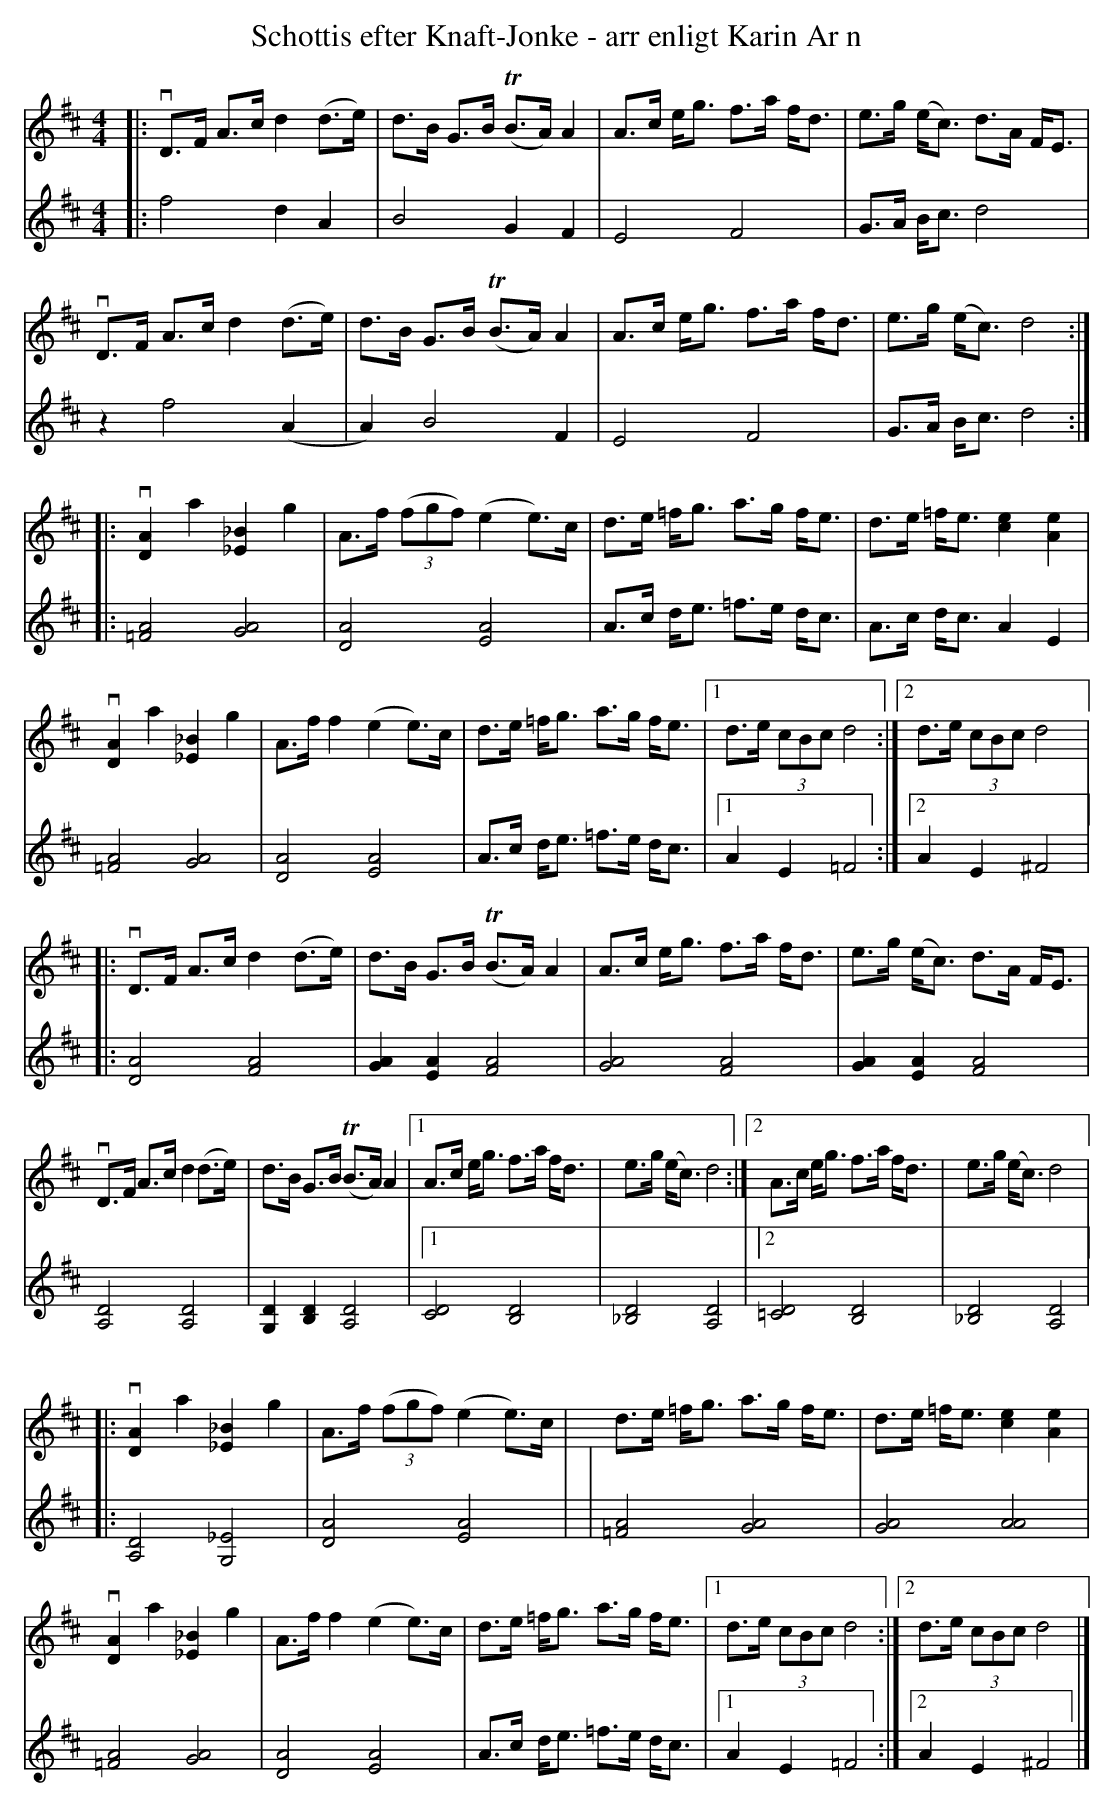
X:1
T: Schottis efter Knaft-Jonke - arr enligt Karin Ar n
M: 4/4
L: 1/8
K: D
V: 1
|: vD>F A>c d2 (d>e) | d>B G>B T(B>A) A2 | A>c e<g f>a f<d | e>g (e<c) d>A F<E |
V: 2
|: f4 d2 A2 | B4 G2 F2 | E4 F4 | G>A B<c d4 |
V: 1
vD>F A>c d2 (d>e) | d>B G>B T(B>A) A2 | A>c e<g f>a f<d | e>g (e<c) d4 :|:
V: 2
z2 f4 (A2 | A2) B4 F2 | E4 F4 | G>A B<c d4 :|:
V: 1
v[DA]2 a2 [_E_B]2 g2 | A>f (3(fgf) (e2 e)>c | d>e =f<g a>g f<e | d>e =f<e [e2c2] [e2A2] |
V: 2
[=FA]4 [GA]4 | [DA]4 [EA]4 | A>c d<e =f>e d<c | A>c d<c A2 E2 |
V: 1
v[DA]2 a2 [_E_B]2 g2 | A>f f2 (e2 e)>c | d>e =f<g a>g f<e |1 d>e (3cBc d4 :|2 d>e (3cBc d4 |:
V: 2
[=FA]4 [GA]4 | [DA]4 [EA]4 | A>c d<e =f>e d<c |1 A2 E2 =F4 :|2 A2 E2 ^F4 |:
V:1
vD>F A>c d2 (d>e) | d>B G>B T(B>A) A2 | A>c e<g f>a f<d | e>g (e<c) d>A F<E |
V: 2
[DA]4 [FA]4 | [GA]2 [EA]2 [FA]4 | [GA]4 [FA]4 | [GA]2 [EA]2 [FA]4 |
V: 1
vD>F A>c d2 (d>e) | d>B G>B T(B>A) A2 |1 A>c e<g f>a f<d | e>g (e<c) d4 :|2 A>c e<g f>a f<d | e>g (e<c) d4 |:
V: 2
[A,D]4 [A,D]4 | [G,D]2 [B,D]2 [A,D]4 |1 [CD]4 [B,D]4 | [_B,D]4 [A,D]4 |2 [=CD]4 [B,D]4 | [_B,D]4 [A,D]4 |:
V: 1
v[DA]2 a2 [_E_B]2 g2 | A>f (3(fgf) (e2 e)>c | d>e =f<g a>g f<e | d>e =f<e [e2c2] [e2A2] |
V: 2
[A,D]4 [G,_E]4 | [DA]4 [EA]4 | | [=FA]4 [GA]4 | [GA]4 [AA]4 |
V: 1
v[DA]2 a2 [_E_B]2 g2 | A>f f2 (e2 e)>c | d>e =f<g a>g f<e |1 d>e (3cBc d4 :|2 d>e (3cBc d4 |]
V: 2
[=FA]4 [GA]4 | [DA]4 [EA]4 | A>c d<e =f>e d<c |1 A2 E2 =F4 :|2 A2 E2 ^F4 |]
